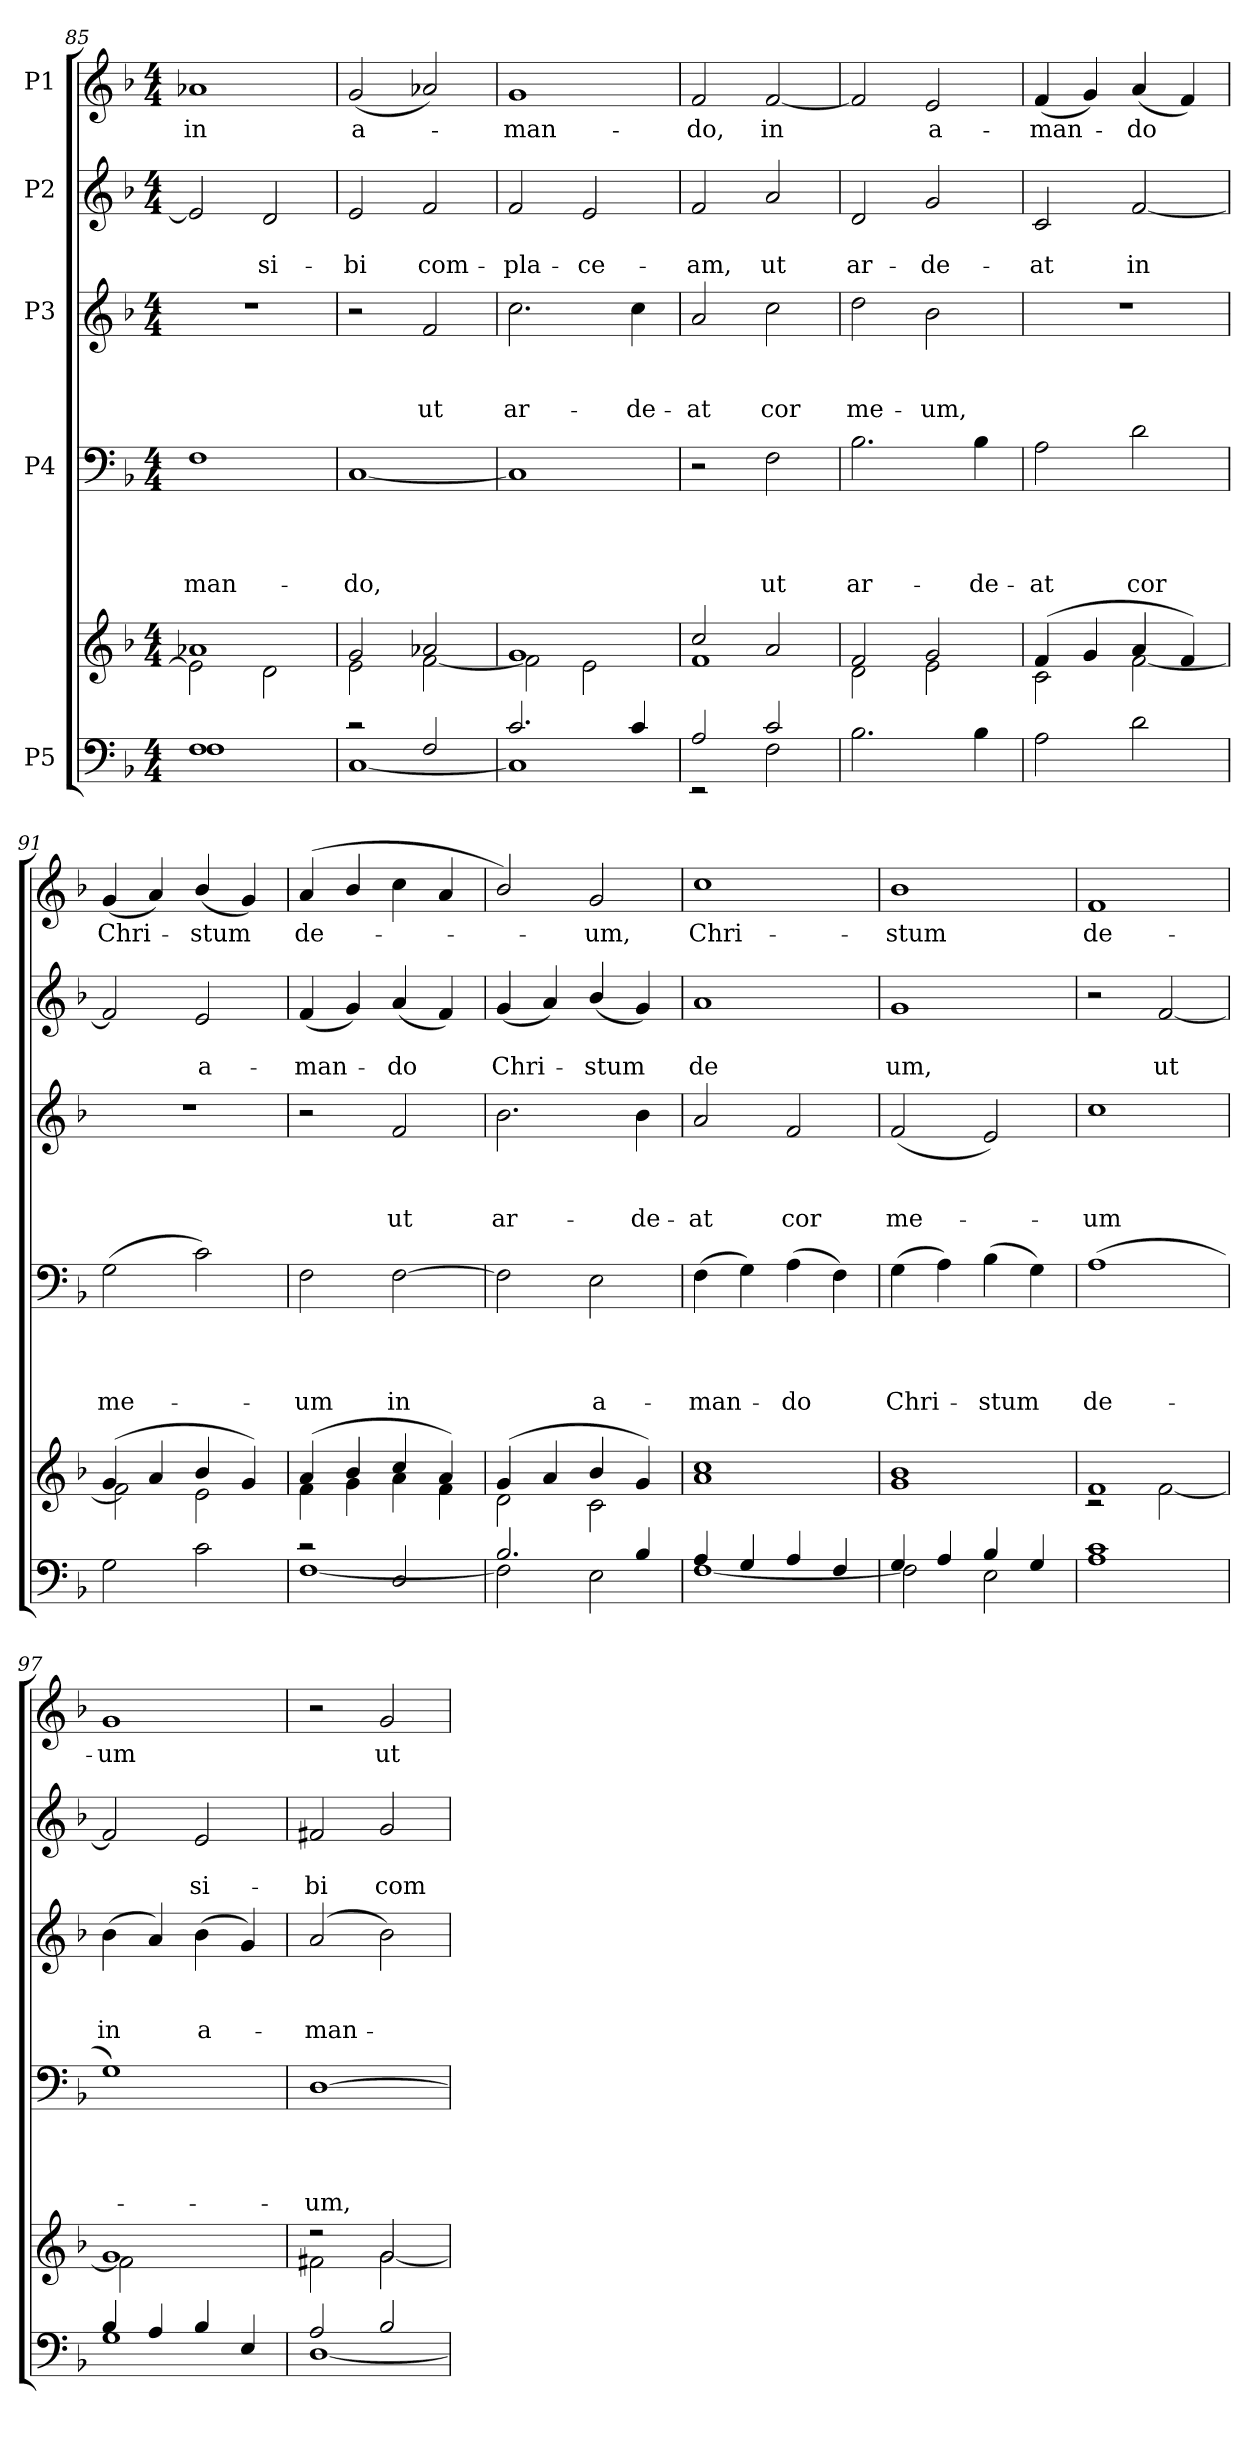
**kern	**kern	**kern	**text	**text	**text	**text	**kern	**text	**text	**text	**kern	**text	**text	**kern	**text
*part5	*part5	*part4	*part4	*part4	*part4	*part4	*part3	*part3	*part3	*part3	*part2	*part2	*part2	*part1	*part1
*staff6	*staff5	*staff4	*staff4	*staff4	*staff4	*staff4	*staff3	*staff3	*staff3	*staff3	*staff2	*staff2	*staff2	*staff1	*staff1
*I"P5	*	*I"P4	*	*	*	*	*I"P3	*	*	*	*I"P2	*	*	*I"P1	*
*clefF4	*clefG2	*clefF4	*	*	*	*	*clefG2	*	*	*	*clefG2	*	*	*clefG2	*
*	*	*	*	*	*	*	*ITrd7c12	*	*	*	*	*	*	*	*
*k[b-]	*k[b-]	*k[b-]	*	*	*	*	*k[b-]	*	*	*	*k[b-]	*	*	*k[b-]	*
*F:	*F:	*F:	*	*	*	*	*F:	*	*	*	*F:	*	*	*F:	*
*M4/4	*M4/4	*M4/4	*	*	*	*	*M4/4	*	*	*	*M4/4	*	*	*M4/4	*
=85	=85	=85	=85	=85	=85	=85	=85	=85	=85	=85	=85	=85	=85	=85	=85
*^	*^	*	*	*	*	*	*	*	*	*	*	*	*	*	*
!	!	!	!	!	!	!	!	!LO:LY:b	!	!	!	!	!	!	!	!	!LO:LY:b
1F	1F	1a-X	2e-\]	1F	.	.	.	-man-	1r	.	.	.	2e-/]	.	.	1a-X	in
!	!	!	!	!	!	!	!	!	!	!	!	!	!	!	!LO:LY:b	!	!
.	.	.	2d\	.	.	.	.	.	.	.	.	.	2d/	.	si-	.	.
=86	=86	=86	=86	=86	=86	=86	=86	=86	=86	=86	=86	=86	=86	=86	=86	=86	=86
!	!	!	!	!	!	!	!	!LO:LY:b	!	!	!	!	!	!	!LO:LY:b	!	!LO:LY:b
2rc	[<1C	2g/	2e\	[<1C	.	.	.	-do,	2r	.	.	.	2e/	.	-bi	(<2g/	a-
!	!	!	!	!	!	!	!	!	!	!	!	!LO:LY:b	!	!	!LO:LY:b	!	!
2F/	.	2a-X/	[>2f\	.	.	.	.	.	2F/	.	.	ut	2f/	.	com-	2a-X/)	.
=87	=87	=87	=87	=87	=87	=87	=87	=87	=87	=87	=87	=87	=87	=87	=87	=87	=87
!	!	!	!	!	!	!	!	!	!	!	!	!LO:LY:b	!	!	!LO:LY:b	!	!LO:LY:b
2.c/	1C]	1g	2f\]	1C]	.	.	.	.	2.c\	.	.	ar-	2f/	.	-pla-	1g	-man-
!	!	!	!	!	!	!	!	!	!	!	!	!	!	!	!LO:LY:b	!	!
.	.	.	2e\	.	.	.	.	.	.	.	.	.	2e/	.	-ce-	.	.
!	!	!	!	!	!	!	!	!	!	!	!	!LO:LY:b	!	!	!	!	!
4c/	.	.	.	.	.	.	.	.	4c\	.	.	-de-	.	.	.	.	.
=88	=88	=88	=88	=88	=88	=88	=88	=88	=88	=88	=88	=88	=88	=88	=88	=88	=88
!	!	!	!	!	!	!	!	!	!	!	!	!LO:LY:b	!	!	!LO:LY:b	!	!LO:LY:b
2A/	2rEE	2cc/	1f	2r	.	.	.	.	2A/	.	.	-at	2f/	.	-am,	2f/	-do,
!	!	!	!	!	!	!	!	!LO:LY:b	!	!	!	!LO:LY:b	!	!	!LO:LY:b	!	!LO:LY:b
2c/	2F\	2a/	.	2F\	.	.	.	ut	2c\	.	.	cor	2a/	.	ut	[<2f/	in
!!LO:PB:g=z
=89	=89	=89	=89	=89	=89	=89	=89	=89	=89	=89	=89	=89	=89	=89	=89	=89	=89
!	!	!	!	!	!	!	!	!LO:LY:b	!	!	!	!LO:LY:b	!	!	!LO:LY:b	!	!
1ryy	2.B-\	2f/	2d\	2.B-\	.	.	.	ar-	2d\	.	.	me-	2d/	.	ar-	2f/]	.
!	!	!	!	!	!	!	!	!	!	!	!	!LO:LY:b	!	!	!LO:LY:b	!	!LO:LY:b
.	.	2g/	2e\	.	.	.	.	.	2B-\	.	.	-um,	2g/	.	-de-	2e/	a-
!	!	!	!	!	!	!	!	!LO:LY:b	!	!	!	!	!	!	!	!	!
.	4B-\	.	.	4B-\	.	.	.	-de-	.	.	.	.	.	.	.	.	.
=90	=90	=90	=90	=90	=90	=90	=90	=90	=90	=90	=90	=90	=90	=90	=90	=90	=90
!	!	!	!	!	!	!	!	!LO:LY:b	!	!	!	!	!	!	!LO:LY:b	!	!LO:LY:b
1ryy	2A\	(>4f/	2c\	2A\	.	.	.	-at	1r	.	.	.	2c/	.	-at	(<4f/	-man-
.	.	4g/	.	.	.	.	.	.	.	.	.	.	.	.	.	4g/)	.
!	!	!	!	!	!	!	!	!LO:LY:b	!	!	!	!	!	!	!LO:LY:b	!	!LO:LY:b
.	2d\	4a/	[<2f\	2d\	.	.	.	cor	.	.	.	.	[<2f/	.	in	(<4a/	-do
.	.	4f/)	.	.	.	.	.	.	.	.	.	.	.	.	.	4f/)	.
=91	=91	=91	=91	=91	=91	=91	=91	=91	=91	=91	=91	=91	=91	=91	=91	=91	=91
!	!	!	!	!	!	!	!	!LO:LY:b	!	!	!	!	!	!	!	!	!LO:LY:b
1ryy	2G\	(>4g/	2f\]	(>2G\	.	.	.	me-	1r	.	.	.	2f/]	.	.	(<4g/	Chri-
.	.	4a/	.	.	.	.	.	.	.	.	.	.	.	.	.	4a/)	.
!	!	!	!	!	!	!	!	!	!	!	!	!	!	!	!LO:LY:b	!	!LO:LY:b
.	2c\	4b-/	2e\	2c\)	.	.	.	.	.	.	.	.	2e/	.	a-	(<4b-/	-stum
.	.	4g/)	.	.	.	.	.	.	.	.	.	.	.	.	.	4g/)	.
=92	=92	=92	=92	=92	=92	=92	=92	=92	=92	=92	=92	=92	=92	=92	=92	=92	=92
!	!	!	!	!	!	!	!	!LO:LY:b	!	!	!	!	!	!	!LO:LY:b	!	!LO:LY:b
2rc	[<1F	(>4a/	4f\	2F\	.	.	.	-um	2r	.	.	.	(<4f/	.	-man-	(>4a/	de-
.	.	4b-/	4g\	.	.	.	.	.	.	.	.	.	4g/)	.	.	4b-/	.
!	!	!	!	!	!	!	!	!LO:LY:b	!	!	!	!LO:LY:b	!	!	!LO:LY:b	!	!
2D/	.	4cc/	4a\	[>2F\	.	.	.	in	2F/	.	.	ut	(<4a/	.	-do	4cc\	.
.	.	4a/)	4f\	.	.	.	.	.	.	.	.	.	4f/)	.	.	4a/	.
=93	=93	=93	=93	=93	=93	=93	=93	=93	=93	=93	=93	=93	=93	=93	=93	=93	=93
!	!	!	!	!	!	!	!	!	!	!	!	!LO:LY:b	!	!	!LO:LY:b	!	!
2.B-/	2F\]	(>4g/	2d\	2F\]	.	.	.	.	2.B-\	.	.	ar-	(<4g/	.	Chri-	2b-/)	.
.	.	4a/	.	.	.	.	.	.	.	.	.	.	4a/)	.	.	.	.
!	!	!	!	!	!	!	!	!LO:LY:b	!	!	!	!	!	!	!LO:LY:b	!	!LO:LY:b
.	2E\	4b-/	2c\	2E\	.	.	.	a-	.	.	.	.	(<4b-/	.	-stum	2g/	-um,
!	!	!	!	!	!	!	!	!	!	!	!	!LO:LY:b	!	!	!	!	!
4B-/	.	4g/)	.	.	.	.	.	.	4B-\	.	.	-de-	4g/)	.	.	.	.
=94	=94	=94	=94	=94	=94	=94	=94	=94	=94	=94	=94	=94	=94	=94	=94	=94	=94
!	!	!	!	!	!	!	!	!LO:LY:b	!	!	!	!LO:LY:b	!	!	!LO:LY:b	!	!LO:LY:b
4A/	[<1F	1cc	1a	(>4F\	.	.	.	-man-	2A/	.	.	-at	1a	.	de	1cc	Chri-
4G/	.	.	.	4G\)	.	.	.	.	.	.	.	.	.	.	.	.	.
!	!	!	!	!	!	!	!	!LO:LY:b	!	!	!	!LO:LY:b	!	!	!	!	!
4A/	.	.	.	(>4A\	.	.	.	-do	2F/	.	.	cor	.	.	.	.	.
4F/	.	.	.	4F\)	.	.	.	.	.	.	.	.	.	.	.	.	.
=95	=95	=95	=95	=95	=95	=95	=95	=95	=95	=95	=95	=95	=95	=95	=95	=95	=95
!	!	!	!	!	!	!	!	!LO:LY:b	!	!	!	!LO:LY:b	!	!	!LO:LY:b	!	!LO:LY:b
4G/	2F\]	1b-	1g	(>4G\	.	.	.	Chri-	(<2F/	.	.	me-	1g	.	um,	1b-	-stum
4A/	.	.	.	4A\)	.	.	.	.	.	.	.	.	.	.	.	.	.
!	!	!	!	!	!	!	!	!LO:LY:b	!	!	!	!	!	!	!	!	!
4B-/	2E\	.	.	(>4B-\	.	.	.	-stum	2E/)	.	.	.	.	.	.	.	.
4G/	.	.	.	4G\)	.	.	.	.	.	.	.	.	.	.	.	.	.
=96	=96	=96	=96	=96	=96	=96	=96	=96	=96	=96	=96	=96	=96	=96	=96	=96	=96
!	!	!	!	!	!	!	!	!LO:LY:b	!	!	!	!LO:LY:b	!	!	!	!	!LO:LY:b
1c	1A	1f	2rc	(>1A	.	.	.	de-	1c	.	.	-um	2r	.	.	1f	de-
!	!	!	!	!	!	!	!	!	!	!	!	!	!	!	!LO:LY:b	!	!
.	.	.	[<2f\	.	.	.	.	.	.	.	.	.	[<2f/	.	ut	.	.
!!LO:LB:g=z
=97	=97	=97	=97	=97	=97	=97	=97	=97	=97	=97	=97	=97	=97	=97	=97	=97	=97
!	!	!	!	!	!	!	!	!	!	!	!	!LO:LY:b	!	!	!	!	!LO:LY:b
4B-/	1G	1g	2f\]	1G)	.	.	.	.	(>4B-\	.	.	in	2f/]	.	.	1g	-um
4A/	.	.	.	.	.	.	.	.	4A/)	.	.	.	.	.	.	.	.
!	!	!	!	!	!	!	!	!	!	!	!	!LO:LY:b	!	!	!LO:LY:b	!	!
4B-/	.	.	2ryy	.	.	.	.	.	(>4B-\	.	.	a-	2e/	.	si-	.	.
4E/	.	.	.	.	.	.	.	.	4G/)	.	.	.	.	.	.	.	.
=98	=98	=98	=98	=98	=98	=98	=98	=98	=98	=98	=98	=98	=98	=98	=98	=98	=98
!	!	!	!	!	!	!	!	!LO:LY:b	!	!	!	!LO:LY:b	!	!	!LO:LY:b	!	!
2A/	[<1D	2rdd	2f#X\	[<1D	.	.	.	-um,	(<2A/	.	.	-man-	2f#X/	.	-bi	2r	.
!	!	!	!	!	!	!	!	!	!	!	!	!	!	!	!LO:LY:b	!	!LO:LY:b
2B-/	.	2g/	[<2g\	.	.	.	.	.	2B-\)	.	.	.	2g/	.	com-	2g/	ut
*v	*v	*	*	*	*	*	*	*	*	*	*	*	*	*	*	*	*
*	*v	*v	*	*	*	*	*	*	*	*	*	*	*	*	*	*
=	=	=	=	=	=	=	=	=	=	=	=	=	=	=	=
*-	*-	*-	*-	*-	*-	*-	*-	*-	*-	*-	*-	*-	*-	*-	*-
